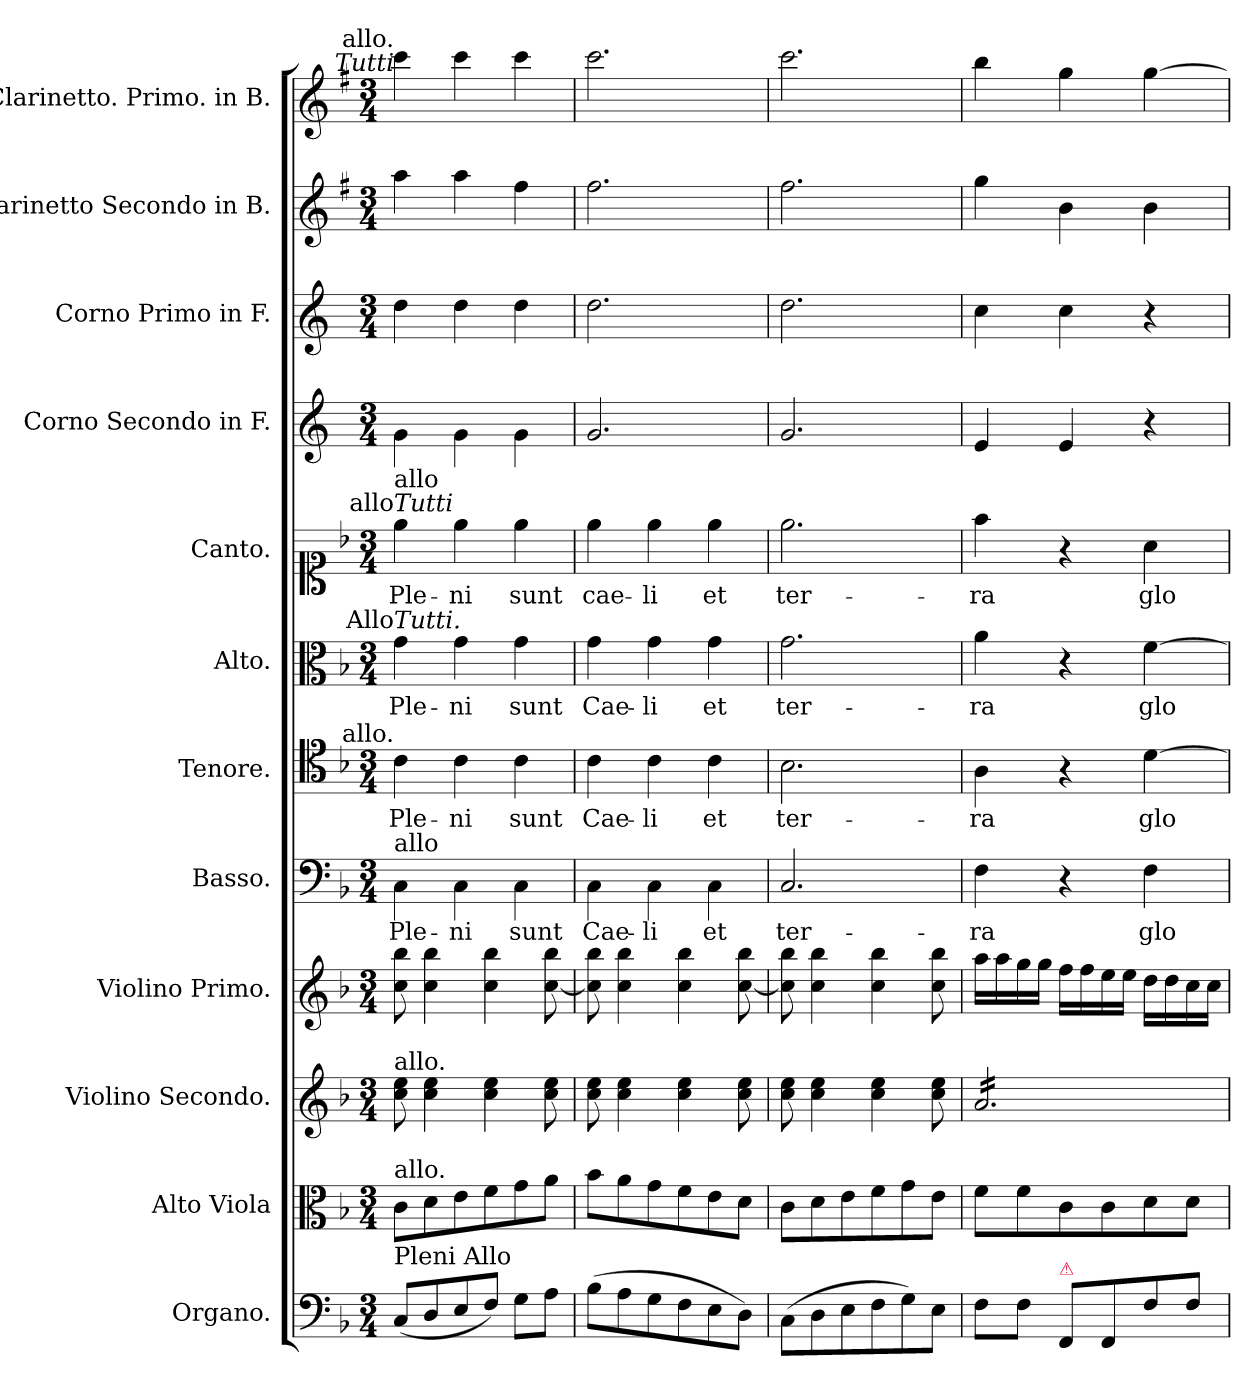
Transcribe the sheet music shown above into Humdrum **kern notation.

**kern	**dynam	**kern	**dynam	**kern	**dynam	**kern	**dynam	**kern	**text	**dynam	**kern	**text	**dynam	**kern	**text	**kern	**text	**dynam	**kern	**dynam	**kern	**kern	**kern
*part12	*part12	*part11	*part11	*part10	*part10	*part9	*part9	*part8	*part8	*part8	*part7	*part7	*part7	*part6	*part6	*part5	*part5	*part5	*part4	*part4	*part3	*part2	*part1
*staff12	*staff12	*staff11	*staff11	*staff10	*staff10	*staff9	*staff9	*staff8	*staff8	*staff8	*staff7	*staff7	*staff7	*staff6	*staff6	*staff5	*staff5	*staff5	*staff4	*staff4	*staff3	*staff2	*staff1
*I"Organo.	*	*I"Alto Viola	*	*I"Violino Secondo.	*	*I"Violino Primo.	*	*I"Basso.	*	*	*I"Tenore.	*	*	*I"Alto.	*	*I"Canto.	*	*	*I"Corno Secondo in F.	*	*I"Corno Primo in F.	*I"Clarinetto Secondo in B.	*I"Clarinetto. Primo. in B.
*I'org	*	*I'a-vla	*	*I'vl 2	*	*I'vl 1	*	*I'B	*	*	*I'T	*	*	*I'A	*	*	*	*	*I'cor 2	*	*I'cor 1	*I'cl 2	*I'cl 1
*clefF4	*	*clefC3	*	*clefG2	*	*clefG2	*	*clefF4	*	*	*clefC4	*	*	*clefC3	*	*clefC1	*	*	*clefG2	*	*clefG2	*clefG2	*clefG2
*	*	*	*	*	*	*	*	*	*	*	*	*	*	*	*	*	*	*	*ITrd4c7	*	*ITrd4c7	*ITrd1c2	*ITrd1c2
*k[b-]	*	*k[b-]	*	*k[b-]	*	*k[b-]	*	*k[b-]	*	*	*k[b-]	*	*	*k[b-]	*	*k[b-]	*	*	*k[b-]	*	*k[b-]	*k[b-]	*k[b-]
*F:	*	*F:	*	*F:	*	*F:	*	*F:	*	*	*F:	*	*	*F:	*	*F:	*	*	*	*	*	*F:	*F:
*M3/4	*	*M3/4	*	*M3/4	*	*M3/4	*	*M3/4	*	*	*M3/4	*	*	*M3/4	*	*M3/4	*	*	*M3/4	*	*M3/4	*M3/4	*M3/4
=1	=1	=1	=1	=1	=1	=1	=1	=1	=1	=1	=1	=1	=1	=1	=1	=1	=1	=1	=1	=1	=1	=1	=1
!	!	!	!	!	!	!	!	!	!	!	!	!	!	!	!	!	!	!	!	!	!	!	!LO:TX:a:i:rj:t=Tutti
!	!	!	!	!	!	!	!	!	!	!	!	!	!	!	!	!	!	!	!	!	!	!	!LO:TX:a:rj:t=allo.
!	!	!	!	!	!	!	!	!	!	!	!	!	!	!	!	!	!	!	!LO:TX:b:t=allo	!	!	!	!
!	!	!	!	!	!	!	!	!	!	!	!	!	!	!	!	!LO:TX:a:i:t=Tutti	!	!	!	!	!	!	!
!	!	!	!	!	!	!	!	!	!	!	!	!	!	!	!	!LO:TX:a:rj:t=allo	!	!	!	!	!	!	!
!	!	!	!	!	!	!	!	!	!	!	!	!	!	!LO:TX:a:rj:t=Allo	!	!	!	!	!	!	!	!	!
!	!	!	!	!	!	!	!	!	!	!	!	!	!	!LO:TX:a:i:t=Tutti.	!	!	!	!	!	!	!	!	!
!	!	!	!	!	!	!	!	!	!	!	!LO:TX:a:rj:t=allo.	!	!	!	!	!	!	!	!	!	!	!	!
!	!	!	!	!	!	!	!	!LO:TX:a:t=allo	!	!	!	!	!	!	!	!	!	!	!	!	!	!	!
!	!	!	!	!LO:TX:a:t=allo.	!	!	!	!	!	!	!	!	!	!	!	!	!	!	!	!	!	!	!
!	!	!LO:TX:a:t=allo.	!	!	!	!	!	!	!	!	!	!	!	!	!	!	!	!	!	!	!	!	!
!LO:TX:a:t=Pleni Allo	!	!	!	!	!	!	!	!	!	!	!	!	!	!	!	!	!	!	!	!	!	!	!
!	!LO:DY:b:rj	!	!LO:DY:b:rj	!	!LO:DY:b	!	!LO:DY:b	!	!	!LO:DY:a	!	!	!LO:DY:a	!	!	!	!	!LO:DY:a	!	!LO:DY:b	!	!	!
(8C/L	for.	8c\L	for.	8cc\ 8ee\	for.	8cc\ 8bb-\	for.	4C\	Ple-	for.	4c\	Ple-	for.	4g\	Ple-	4ee\	Ple-	for	4c\	for.	4g\	4gg\	4bb-\
8D/	.	8d\	.	4cc\ 4ee\	.	4cc\ 4bb-\	.	.	.	.	.	.	.	.	.	.	.	.	.	.	.	.	.
8E/	.	8e\	.	.	.	.	.	4C\	-ni	.	4c\	-ni	.	4g\	-ni	4ee\	-ni	.	4c\	.	4g\	4gg\	4bb-\
8F/J)	.	8f\	.	4cc\ 4ee\	.	4cc\ 4bb-\	.	.	.	.	.	.	.	.	.	.	.	.	.	.	.	.	.
8G\L	.	8g\	.	.	.	.	.	4C\	sunt	.	4c\	sunt	.	4g\	sunt	4ee\	sunt	.	4c\	.	4g\	4ee\	4bb-\
8A\J	.	8a\J	.	8cc\ 8ee\	.	[8cc\ 8bb-\	.	.	.	.	.	.	.	.	.	.	.	.	.	.	.	.	.
=2	=2	=2	=2	=2	=2	=2	=2	=2	=2	=2	=2	=2	=2	=2	=2	=2	=2	=2	=2	=2	=2	=2	=2
(8B-\L	.	8b-\L	.	8cc\ 8ee\	.	8cc]\ 8bb-\	.	4C\	Cae-	.	4c\	Cae-	.	4g\	Cae-	4ee\	cae-	.	2.c/	.	2.g\	2.ee\	2.bb-\
8A\	.	8a\	.	4cc\ 4ee\	.	4cc\ 4bb-\	.	.	.	.	.	.	.	.	.	.	.	.	.	.	.	.	.
8G\	.	8g\	.	.	.	.	.	4C\	-li	.	4c\	-li	.	4g\	-li	4ee\	-li	.	.	.	.	.	.
8F\	.	8f\	.	4cc\ 4ee\	.	4cc\ 4bb-\	.	.	.	.	.	.	.	.	.	.	.	.	.	.	.	.	.
8E\	.	8e\	.	.	.	.	.	4C\	et	.	4c\	et	.	4g\	et	4ee\	et	.	.	.	.	.	.
8D\J)	.	8d\J	.	8cc\ 8ee\	.	[8cc\ 8bb-\	.	.	.	.	.	.	.	.	.	.	.	.	.	.	.	.	.
=3	=3	=3	=3	=3	=3	=3	=3	=3	=3	=3	=3	=3	=3	=3	=3	=3	=3	=3	=3	=3	=3	=3	=3
(8C\L	.	8c\L	.	8cc\ 8ee\	.	8cc]\ 8bb-\	.	2.C/	ter-	.	2.B-\	ter-	.	2.g\	ter-	2.ee\	ter-	.	2.c/	.	2.g\	2.ee\	2.bb-\
8D\	.	8d\	.	4cc\ 4ee\	.	4cc\ 4bb-\	.	.	.	.	.	.	.	.	.	.	.	.	.	.	.	.	.
8E\	.	8e\	.	.	.	.	.	.	.	.	.	.	.	.	.	.	.	.	.	.	.	.	.
8F\	.	8f\	.	4cc\ 4ee\	.	4cc\ 4bb-\	.	.	.	.	.	.	.	.	.	.	.	.	.	.	.	.	.
8G\)	.	8g\	.	.	.	.	.	.	.	.	.	.	.	.	.	.	.	.	.	.	.	.	.
8E\J	.	8e\J	.	8cc\ 8ee\	.	8cc\ 8bb-\	.	.	.	.	.	.	.	.	.	.	.	.	.	.	.	.	.
=4	=4	=4	=4	=4	=4	=4	=4	=4	=4	=4	=4	=4	=4	=4	=4	=4	=4	=4	=4	=4	=4	=4	=4
*	*	*	*	*tremolo	*	*	*	*	*	*	*	*	*	*	*	*	*	*	*	*	*	*	*
8F\L	.	8f\L	.	16a/LL	.	16aa\LL	.	4F\	-ra	.	4A\	-ra	.	4a\	-ra	4ff\	-ra	.	4A/	.	4f\	4ff\	4aa\
.	.	.	.	16a/	.	16aa\	.	.	.	.	.	.	.	.	.	.	.	.	.	.	.	.	.
8F\J	.	8f\	.	16a/	.	16gg\	.	.	.	.	.	.	.	.	.	.	.	.	.	.	.	.	.
.	.	.	.	16a/	.	16gg\JJ	.	.	.	.	.	.	.	.	.	.	.	.	.	.	.	.	.
!LO:TX:a:color=crimson:t=⚠	!	!	!	!	!	!	!	!	!	!	!	!	!	!	!	!	!	!	!	!	!	!	!
8FF/L	.	8c\	.	16a/	.	16ff\LL	.	4r	.	.	4r	.	.	4r	.	4r	.	.	4A/	.	4f\	4a\	4ff\
.	.	.	.	16a/	.	16ff\	.	.	.	.	.	.	.	.	.	.	.	.	.	.	.	.	.
8FF/	.	8c\	.	16a/	.	16ee\	.	.	.	.	.	.	.	.	.	.	.	.	.	.	.	.	.
.	.	.	.	16a/	.	16ee\JJ	.	.	.	.	.	.	.	.	.	.	.	.	.	.	.	.	.
8F\	.	8d\	.	16a/	.	16dd\LL	.	4F\	glo-	.	[4d\	glo-	.	[4f\	glo-	4a\	glo-	.	4r	.	4r	4a\	[4ff\
.	.	.	.	16a/	.	16dd\	.	.	.	.	.	.	.	.	.	.	.	.	.	.	.	.	.
8F\J	.	8d\J	.	16a/	.	16cc\	.	.	.	.	.	.	.	.	.	.	.	.	.	.	.	.	.
.	.	.	.	16a/JJ	.	16cc\JJ	.	.	.	.	.	.	.	.	.	.	.	.	.	.	.	.	.
*	*	*	*	*Xtremolo	*	*	*	*	*	*	*	*	*	*	*	*	*	*	*	*	*	*	*
=	=	=	=	=	=	=	=	=	=	=	=	=	=	=	=	=	=	=	=	=	=	=	=
*-	*-	*-	*-	*-	*-	*-	*-	*-	*-	*-	*-	*-	*-	*-	*-	*-	*-	*-	*-	*-	*-	*-	*-
